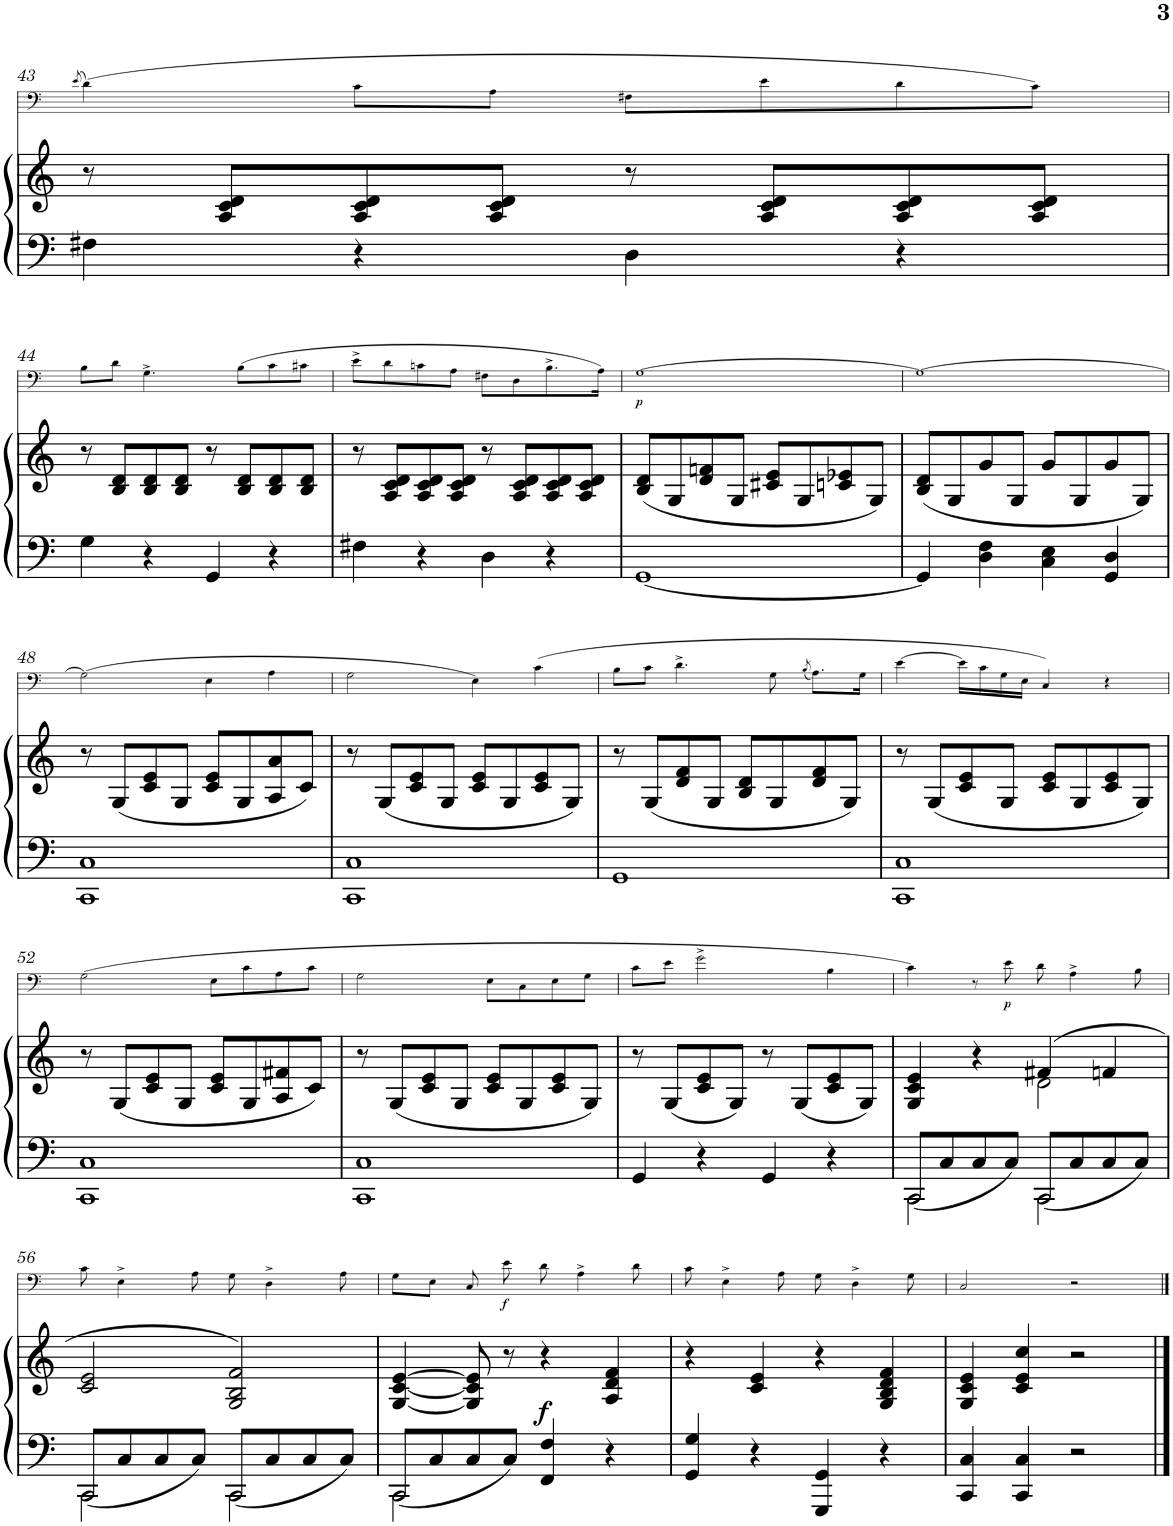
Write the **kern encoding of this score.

**kern	**kern	**dynam	**kern	**dynam
*part2	*part2	*part2	*part1	*part1
*staff3	*staff2	*staff2/3	*staff1	*staff1
*I"Piano	*	*	*I"Trombone	*
*I'Pno	*	*	*I'Trb	*
!!LO:PB:g=z
*clefF4	*clefG2	*	*clefF4	*
*k[]	*k[]	*	*k[]	*
*M4/4	*M4/4	*	*M4/4	*
*met(c)	*met(c)	*	*met(c)	*
=43	=43	=43	=43	=43
.	.	.	(>8qe/	.
4F#X\	8r	.	(>4d\)	.
.	8A/ 8c/ 8d/L	.	.	.
4r	8A/ 8c/ 8d/	.	8c\L	.
.	8A/ 8c/ 8d/J	.	8A\J	.
4D\	8r	.	8F#X\L	.
.	8A/ 8c/ 8d/L	.	8e\	.
4r	8A/ 8c/ 8d/	.	8d\	.
.	8A/ 8c/ 8d/J	.	8c\J)	.
!!LO:LB:g=z
=44	=44	=44	=44	=44
4G\	8r	.	8B\L	.
.	8B/ 8d/L	.	8d\J	.
4r	8B/ 8d/	.	4.G^\	.
.	8B/ 8d/J	.	.	.
4GG/	8r	.	.	.
.	8B/ 8d/L	.	(8B\L	.
4r	8B/ 8d/	.	8c\	.
.	8B/ 8d/J	.	8c#X\J	.
=45	=45	=45	=45	=45
4F#X\	8r	.	8e^\L	.
.	8A/ 8c/ 8d/L	.	8d\	.
4r	8A/ 8c/ 8d/	.	8cn\	.
.	8A/ 8c/ 8d/J	.	8A\J	.
4D\	8r	.	8F#X\L	.
.	8A/ 8c/ 8d/L	.	8D\	.
4r	8A/ 8c/ 8d/	.	8.B^\	.
.	8A/ 8c/ 8d/J	.	.	.
.	.	.	16A\Jk)	.
=46	=46	=46	=46	=46
!	!	!	!	!LO:DY:b
[1GG	(8B/ 8d/L	.	[1G	p
.	8G/	.	.	.
.	8d/ 8fn/	.	.	.
.	8G/J	.	.	.
.	8c#X/ 8e/L	.	.	.
.	8G/	.	.	.
.	8cn/ 8e-X/	.	.	.
.	8G/J)	.	.	.
=47	=47	=47	=47	=47
4GG/]	(8B/ 8d/L	.	1G_	.
.	8G/	.	.	.
4D\ 4F\	8g/	.	.	.
.	8G/J	.	.	.
4C\ 4E\	8g/L	.	.	.
.	8G/	.	.	.
4GG/ 4D/	8g/	.	.	.
.	8G/J)	.	.	.
!!LO:LB:g=z
=48	=48	=48	=48	=48
1CC 1C	8r	.	(>2G\]	.
.	(8G/L	.	.	.
.	8c/ 8e/	.	.	.
.	8G/J	.	.	.
.	8c/ 8e/L	.	4E\	.
.	8G/	.	.	.
.	8A/ 8a/	.	4A\	.
.	8c/J)	.	.	.
=49	=49	=49	=49	=49
1CC 1C	8r	.	2G\	.
.	(8G/L	.	.	.
.	8c/ 8e/	.	.	.
.	8G/J	.	.	.
.	8c/ 8e/L	.	4E\)	.
.	8G/	.	.	.
.	8c/ 8e/	.	(4c\	.
.	8G/J)	.	.	.
=50	=50	=50	=50	=50
1GG	8r	.	8B\L	.
.	(8G/L	.	8c\J	.
.	8d/ 8f/	.	4.d^\	.
.	8G/J	.	.	.
.	8B/ 8d/L	.	.	.
.	8G/	.	8G\	.
.	.	.	(8qB/	.
.	8d/ 8f/	.	8.A\L)	.
.	8G/J)	.	.	.
.	.	.	16G\Jk	.
=51	=51	=51	=51	=51
1CC 1C	8r	.	[>4e\	.
.	(8G/L	.	.	.
.	8c/ 8e/	.	16e\LL]	.
.	.	.	16c\	.
.	8G/J	.	16G\	.
.	.	.	16E\JJ	.
.	8c/ 8e/L	.	4C/)	.
.	8G/	.	.	.
.	8c/ 8e/	.	4r	.
.	8G/J)	.	.	.
!!LO:LB:g=z
=52	=52	=52	=52	=52
1CC 1C	8r	.	(2G\	.
.	(8G/L	.	.	.
.	8c/ 8e/	.	.	.
.	8G/J	.	.	.
.	8c/ 8e/L	.	8E\L	.
.	8G/	.	8c\	.
.	8A/ 8f#X/	.	8A\	.
.	8c/J)	.	8c\J	.
=53	=53	=53	=53	=53
1CC 1C	8r	.	2G\	.
.	(8G/L	.	.	.
.	8c/ 8e/	.	.	.
.	8G/J	.	.	.
.	8c/ 8e/L	.	8E\L	.
.	8G/	.	8C\	.
.	8c/ 8e/	.	8E\	.
.	8G/J)	.	8G\J	.
=54	=54	=54	=54	=54
4GG/	8r	.	8c\L	.
.	(8G/L	.	8e\J	.
4r	8c/ 8e/	.	2g^\	.
.	8G/J)	.	.	.
4GG/	8r	.	.	.
.	(8G/L	.	.	.
4r	8c/ 8e/	.	4B\	.
.	8G/J)	.	.	.
=55	=55	=55	=55	=55
!LO:N:head=open	!	!	!	!
*^	*^	*	*	*
8CC/L	2CC\	4c/ 4e/	4G/	.	4c\)	.
8C/	.	.	.	.	.	.
8C/	.	4r	4ryy	.	8r	.
!	!	!	!	!	!	!LO:DY:b
8C/J	.	.	.	.	8e\	p
!LO:N:head=open	!	!	!	!	!	!
8CC/L	2CC\	(4f#X/	2d\	.	8d\	.
8C/	.	.	.	.	4A^\	.
8C/	.	4fn/	.	.	.	.
8C/J	.	.	.	.	8B\	.
*	*	*v	*v	*	*	*
!!LO:LB:g=z
=56	=56	=56	=56	=56	=56
!LO:N:head=open	!	!	!	!	!
8CC/L	2CC\	2c/ 2e/	.	8c\	.
8C/	.	.	.	4E^\	.
8C/	.	.	.	.	.
8C/J	.	.	.	8A\	.
!LO:N:head=open	!	!	!	!	!
8CC/L	2CC\	2G/ 2B/ 2f/)	.	8G\	.
8C/	.	.	.	4D^\	.
8C/	.	.	.	.	.
8C/J	.	.	.	8A\	.
=57	=57	=57	=57	=57	=57
!LO:N:head=open	!	!	!	!	!
8CC/L	2CC\	[4G/ [4c/ [4e/	.	8G\L	.
8C/	.	.	.	8E\J	.
8C/	.	8G/] 8c/] 8e/]	.	8C/	.
!	!	!	!	!	!LO:DY:b
8C/J	.	8r	.	8e\	f
!	!	!	!LO:DY:b	!	!
4FF/ 4F/	2ryy	4r	f	8d\	.
.	.	.	.	4A^\	.
4r	.	4A/ 4d/ 4f/	.	.	.
.	.	.	.	8d\	.
*v	*v	*	*	*	*
=58	=58	=58	=58	=58
4GG/ 4G/	4r	.	8c\	.
.	.	.	4E^\	.
4r	4c/ 4e/	.	.	.
.	.	.	8A\	.
4GGG/ 4GG/	4r	.	8G\	.
.	.	.	4D^\	.
4r	4G/ 4B/ 4d/ 4f/	.	.	.
.	.	.	8G\	.
=59	=59	=59	=59	=59
4CC/ 4C/	4G/ 4c/ 4e/	.	2C/	.
4CC/ 4C/	4c/ 4e/ 4cc/	.	.	.
2r	2r	.	2r	.
==	==	==	==	==
*-	*-	*-	*-	*-
